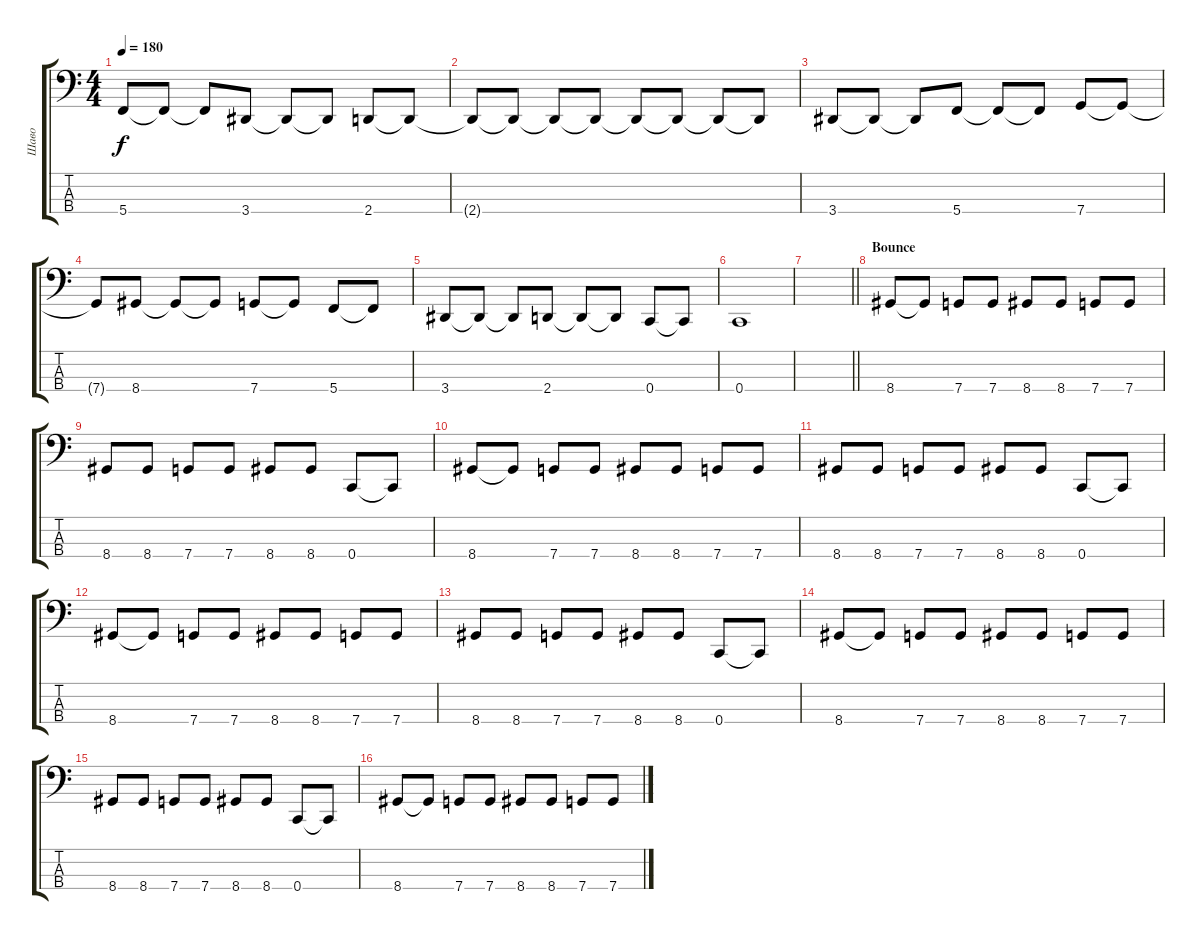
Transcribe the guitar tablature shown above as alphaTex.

\track ("Шаво" "Шаво") {instrument electricbassfinger}
\staff {score tabs}
\tuning (F2 C2 G1 C1) {hide}
\ts (4 4)
\tempo 180
\clef f4
\ks c
5.4.8{dy f} 5.4{t}.8 5.4{t}.8 3.4.8 3.4{t}.8 3.4{t}.8 2.4.8 2.4{t}.8 |
2.4{t}.8 2.4{t}.8 2.4{t}.8 2.4{t}.8 2.4{t}.8 2.4{t}.8 2.4{t}.8 2.4{t}.8 |
3.4.8 3.4{t}.8 3.4{t}.8 5.4.8 5.4{t}.8 5.4{t}.8 7.4.8 7.4{t}.8 |
7.4{t}.8 8.4.8 8.4{t}.8 8.4{t}.8 7.4.8 7.4{t}.8 5.4.8 5.4{t}.8 |
3.4.8 3.4{t}.8 3.4{t}.8 2.4.8 2.4{t}.8 2.4{t}.8 0.4.8 0.4{t}.8 |
0.4.1 |
\barLineRight lightlight
|
\section ("" "Bounce")
8.4.8 8.4{t}.8 7.4.8 7.4.8 8.4.8 8.4.8 7.4.8 7.4.8 |
8.4.8 8.4.8 7.4.8 7.4.8 8.4.8 8.4.8 0.4.8 0.4{t}.8 |
8.4.8 8.4{t}.8 7.4.8 7.4.8 8.4.8 8.4.8 7.4.8 7.4.8 |
8.4.8 8.4.8 7.4.8 7.4.8 8.4.8 8.4.8 0.4.8 0.4{t}.8 |
8.4.8 8.4{t}.8 7.4.8 7.4.8 8.4.8 8.4.8 7.4.8 7.4.8 |
8.4.8 8.4.8 7.4.8 7.4.8 8.4.8 8.4.8 0.4.8 0.4{t}.8 |
8.4.8 8.4{t}.8 7.4.8 7.4.8 8.4.8 8.4.8 7.4.8 7.4.8 |
8.4.8 8.4.8 7.4.8 7.4.8 8.4.8 8.4.8 0.4.8 0.4{t}.8 |
8.4.8 8.4{t}.8 7.4.8 7.4.8 8.4.8 8.4.8 7.4.8 7.4.8
